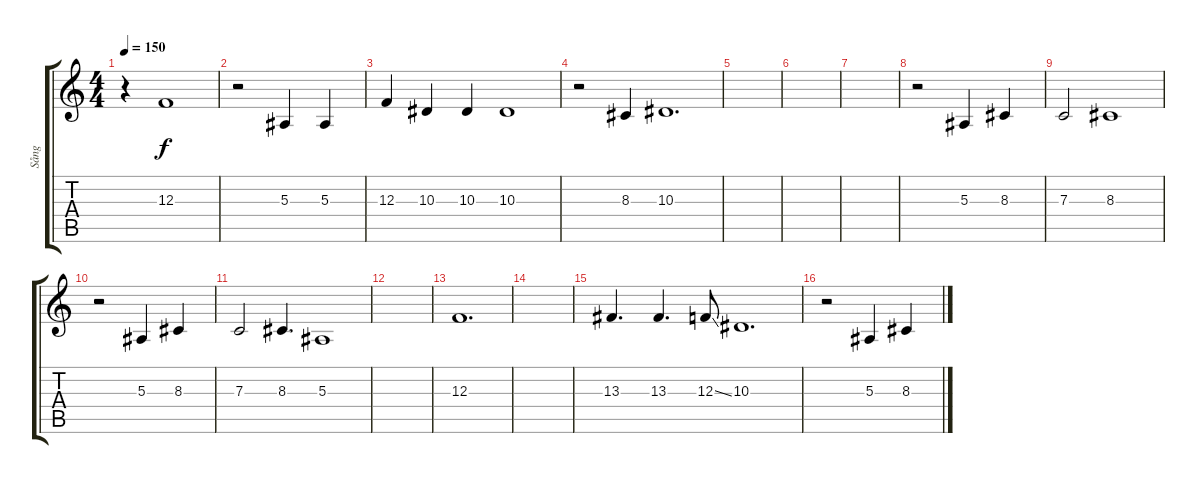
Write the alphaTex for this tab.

\track ("Sång" "Sång") {instrument harmonica}
\staff {score tabs}
\tuning (D4 A3 F3 C3 G2 C2) {hide}
\ts (4 4)
\tempo 150
\clef g2
\ks c
r.4{dy f} 12.3.1 |
r.2 5.3.4 5.3.4 |
12.3.4 10.3.4 10.3.4 10.3.1 |
r.2 8.3.4 10.3.1{d} |
|
|
|
r.2 5.3.4 8.3.4 |
7.3.2 8.3.1 |
r.2 5.3.4 8.3.4 |
7.3.2 8.3.4{d} 5.3.1 |
|
12.3.1{d} |
|
13.3.4{d} 13.3.4{d} 12.3{ss}.8 10.3.1{d} |
r.2 5.3.4 8.3.4
